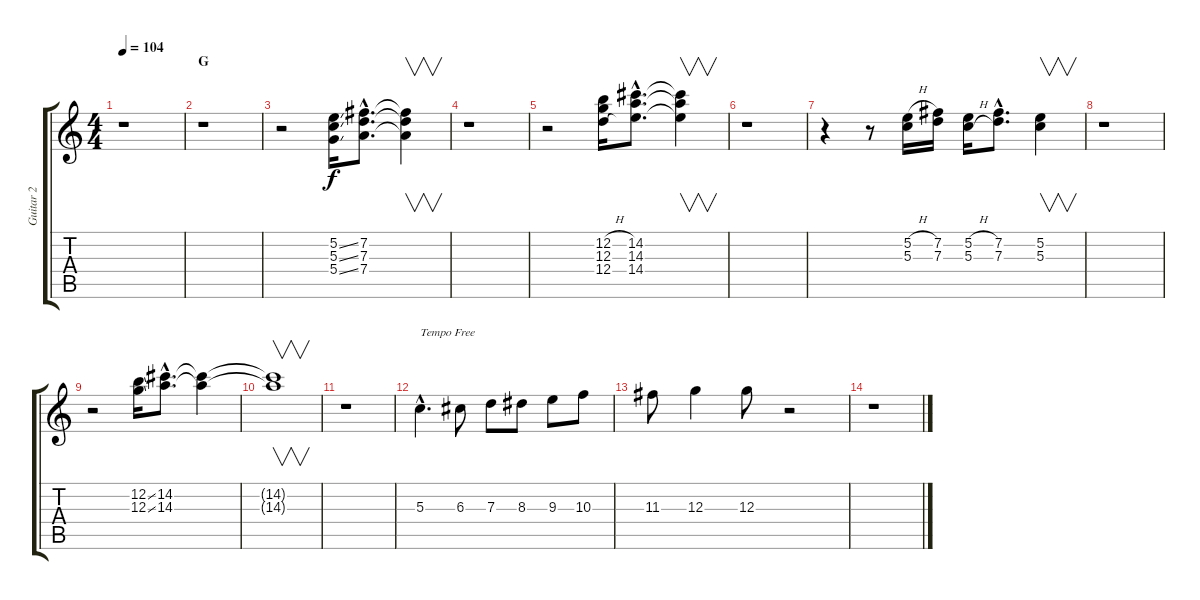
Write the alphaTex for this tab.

\track ("Guitar 2" "Guitar 2") {instrument distortionguitar}
\staff {score tabs}
\tuning (E4 B3 G3 D3 A2 E2) {hide}
\ts (4 4)
\tempo 104
\clef g2
\ks c
r.1{dy f} |
\section ("" "G")
r.1{volume 16 balance 12} |
r.2 (5.2{ss} 5.3{ss} 5.4{ss}).16 (7.2{hac} 7.3{hac} 7.4{hac}).8{d} (7.2{t} 7.3{t} 7.4{t}).4{v} |
r.1 |
r.2 (12.2{h} 12.3{h} 12.4{h}).16 (14.2{hac} 14.3{hac} 14.4{hac}).8{d} (14.2{t} 14.3{t} 14.4{t}).4{v} |
r.1 |
r.4 r.8 (5.2{h} 5.3).16 (7.2 7.3).16 (5.2{h} 5.3{h}).16 (7.2{hac} 7.3{hac}).8{d} (5.2 5.3).4{v} |
r.1 |
r.2 (12.2{ss} 12.3{ss}).16 (14.2{hac} 14.3{hac}).8{d} (14.2{t} 14.3{t}).4 |
(14.2{t} 14.3{t}).1{v} |
r.1 |
5.3{hac}.4{d txt "Tempo Free"} 6.3.8 7.3.8 8.3.8 9.3.8 10.3.8 |
11.3.8 12.3.4 12.3.8 r.2 |
r.1
